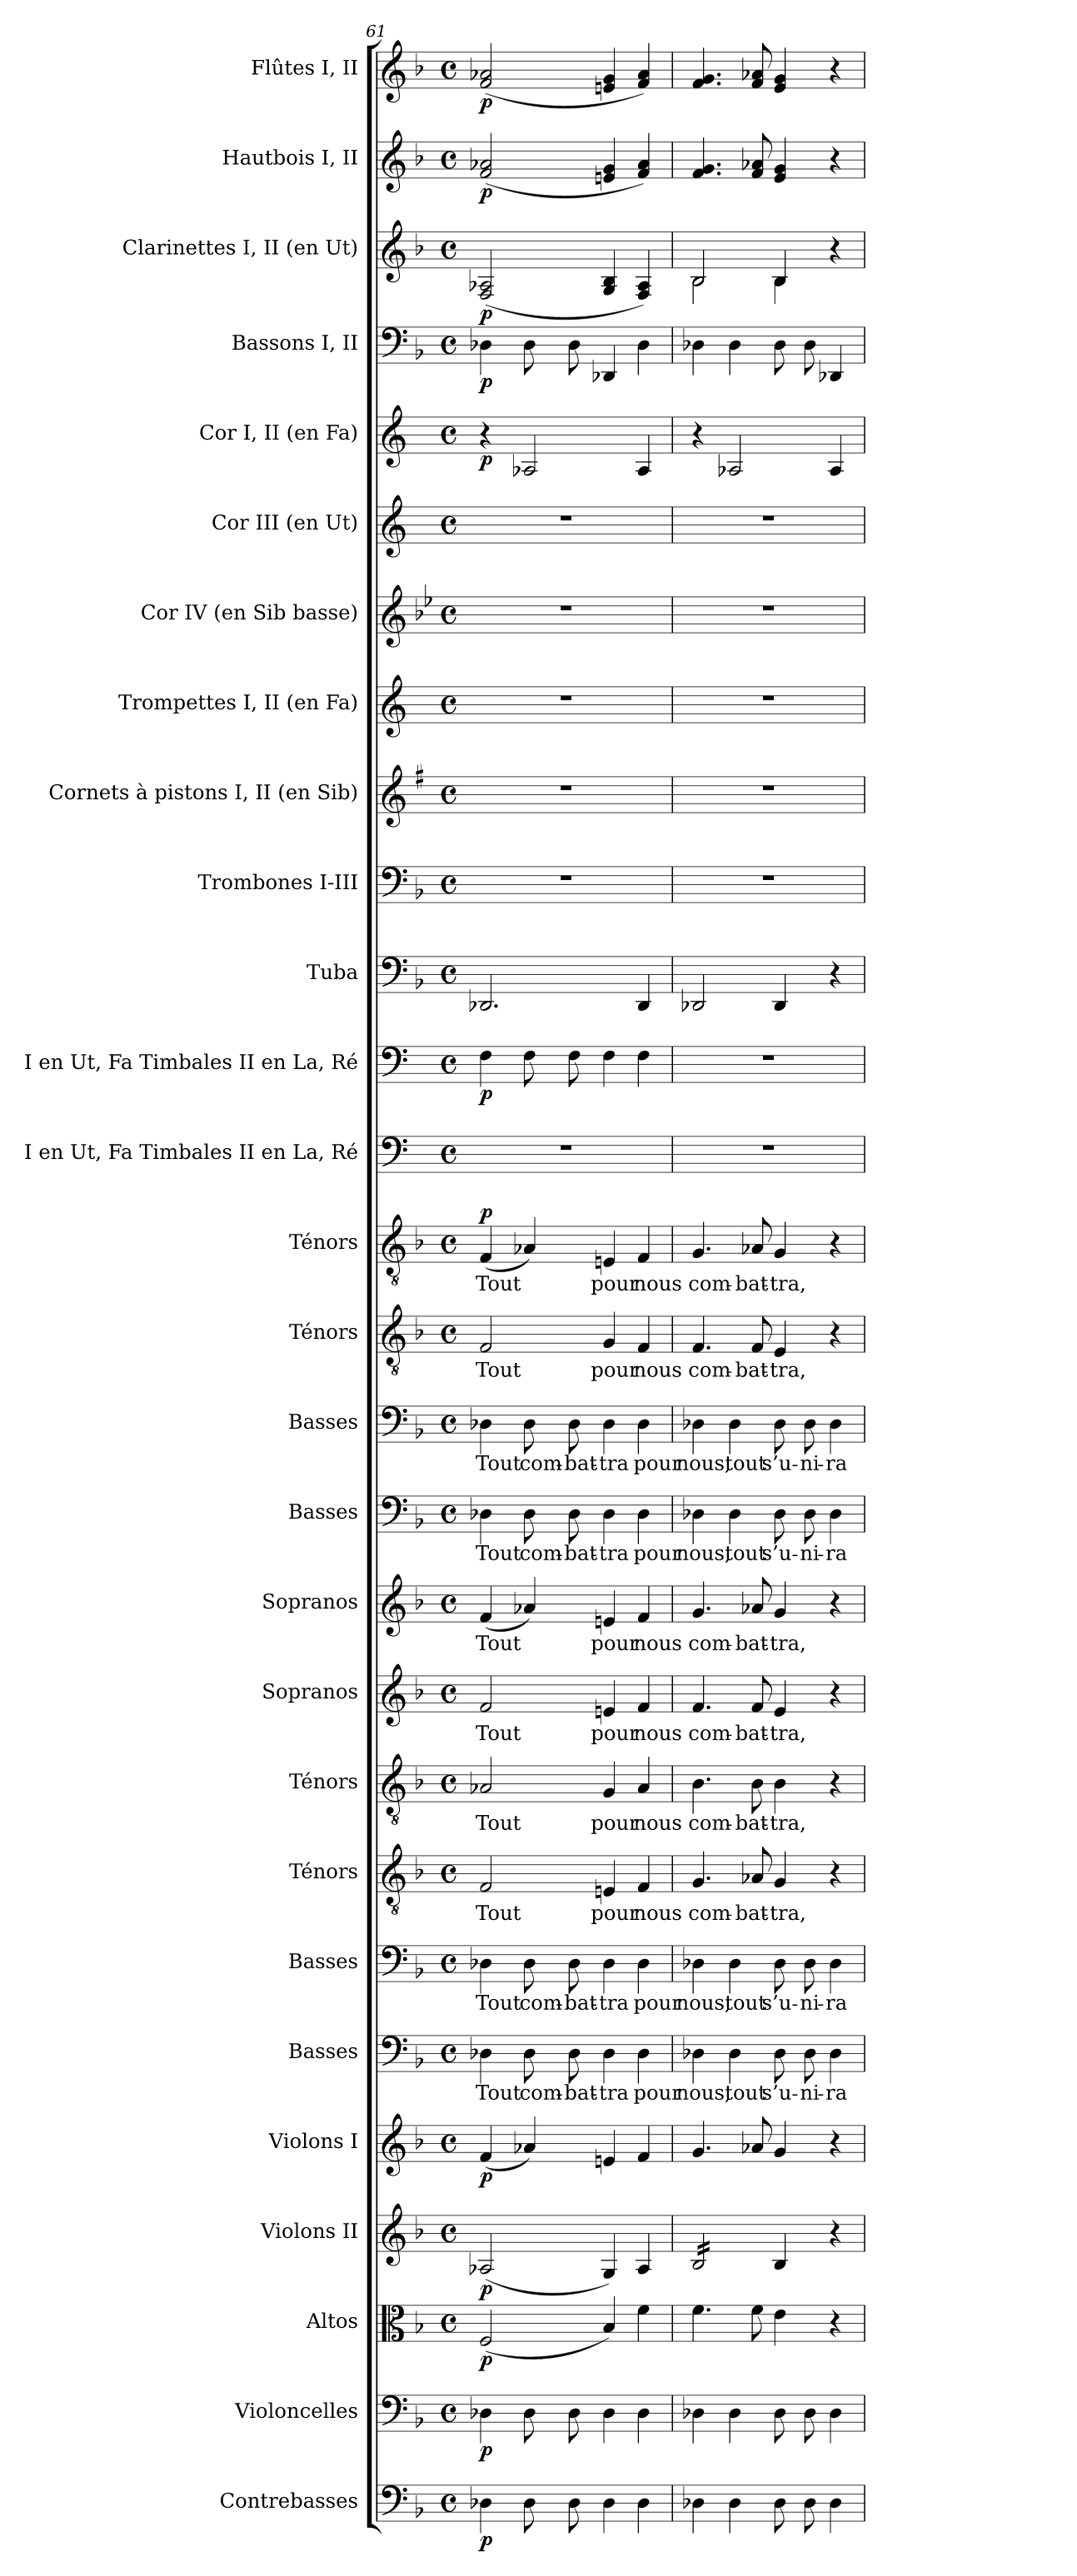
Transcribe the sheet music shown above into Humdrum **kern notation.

**kern	**dynam	**kern	**dynam	**kern	**dynam	**kern	**dynam	**kern	**dynam	**kern	**text	**kern	**text	**kern	**text	**kern	**text	**kern	**text	**kern	**text	**kern	**text	**kern	**text	**kern	**text	**kern	**text	**dynam	**kern	**kern	**dynam	**kern	**kern	**kern	**kern	**kern	**kern	**kern	**dynam	**kern	**dynam	**kern	**dynam	**kern	**dynam	**kern	**dynam
*part28	*part28	*part27	*part27	*part26	*part26	*part25	*part25	*part24	*part24	*part23	*part23	*part22	*part22	*part21	*part21	*part20	*part20	*part19	*part19	*part18	*part18	*part17	*part17	*part16	*part16	*part15	*part15	*part14	*part14	*part14	*part13	*part12	*part12	*part11	*part10	*part9	*part8	*part7	*part6	*part5	*part5	*part4	*part4	*part3	*part3	*part2	*part2	*part1	*part1
*staff28	*staff28	*staff27	*staff27	*staff26	*staff26	*staff25	*staff25	*staff24	*staff24	*staff23	*staff23	*staff22	*staff22	*staff21	*staff21	*staff20	*staff20	*staff19	*staff19	*staff18	*staff18	*staff17	*staff17	*staff16	*staff16	*staff15	*staff15	*staff14	*staff14	*staff14	*staff13	*staff12	*staff12	*staff11	*staff10	*staff9	*staff8	*staff7	*staff6	*staff5	*staff5	*staff4	*staff4	*staff3	*staff3	*staff2	*staff2	*staff1	*staff1
*I"Contrebasses	*	*I"Violoncelles	*	*I"Altos	*	*I"Violons II	*	*I"Violons I	*	*I"Basses	*	*I"Basses	*	*I"Ténors	*	*I"Ténors	*	*I"Sopranos	*	*I"Sopranos	*	*I"Basses	*	*I"Basses	*	*I"Ténors	*	*I"Ténors	*	*	*I"I en Ut, Fa  Timbales       II en La, Ré	*I"I en Ut, Fa  Timbales       II en La, Ré	*	*I"Tuba	*I"Trombones I-III	*I"Cornets à pistons I, II (en Sib)	*I"Trompettes I, II (en Fa)	*I"Cor IV (en Sib basse)	*I"Cor III (en Ut)	*I"Cor I, II (en Fa)	*	*I"Bassons I, II	*	*I"Clarinettes I, II (en Ut)	*	*I"Hautbois I, II	*	*I"Flûtes I, II	*
*I'Cb.	*	*I'Vlles	*	*I'Altos	*	*I'Vns II	*	*I'Vns I	*	*I'Basses	*	*I'Basses	*	*I'Tén.	*	*I'Tén.	*	*I'Sopr.	*	*I'Sopr.	*	*I'Basses	*	*I'Basses	*	*I'Tén.	*	*I'Tén.	*	*	*I'Timb.	*I'Timb.	*	*I'Tb.	*I'Trb.	*I'C.à p. (Sib)	*I'Tr. (Fa)	*I'Cor (Sib basse)	*I'Cor (Ut)	*I'Cor (Fa)	*	*I'Bns	*	*I'Cl. (Ut)	*	*I'Hb.	*	*I'Fl.	*
*clefF4	*	*clefF4	*	*clefC3	*	*clefG2	*	*clefG2	*	*clefF4	*	*clefF4	*	*clefGv2	*	*clefGv2	*	*clefG2	*	*clefG2	*	*clefF4	*	*clefF4	*	*clefGv2	*	*clefGv2	*	*	*clefF4	*clefF4	*	*clefF4	*clefF4	*clefG2	*clefG2	*clefG2	*clefG2	*clefG2	*	*clefF4	*	*clefG2	*	*clefG2	*	*clefG2	*
*ITrd7c12	*	*	*	*	*	*	*	*	*	*	*	*	*	*ITrd7c12	*	*ITrd7c12	*	*	*	*	*	*	*	*	*	*ITrd7c12	*	*ITrd7c12	*	*	*	*	*	*	*	*ITrd1c2	*ITrd-3c-5	*ITrd8c14	*ITrd7c12	*ITrd4c7	*	*	*	*	*	*	*	*	*
*k[b-]	*	*k[b-]	*	*k[b-]	*	*k[b-]	*	*k[b-]	*	*k[b-]	*	*k[b-]	*	*k[b-]	*	*k[b-]	*	*k[b-]	*	*k[b-]	*	*k[b-]	*	*k[b-]	*	*k[b-]	*	*k[b-]	*	*	*k[]	*k[]	*	*k[b-]	*k[b-]	*k[b-]	*k[b-]	*k[b-e-]	*k[]	*k[b-]	*	*k[b-]	*	*k[b-]	*	*k[b-]	*	*k[b-]	*
*F:	*	*F:	*	*F:	*	*F:	*	*F:	*	*F:	*	*F:	*	*F:	*	*F:	*	*F:	*	*F:	*	*F:	*	*F:	*	*F:	*	*F:	*	*	*C:	*C:	*	*F:	*F:	*F:	*F:	*B-:	*C:	*F:	*	*F:	*	*F:	*	*F:	*	*F:	*
*M4/4	*	*M4/4	*	*M4/4	*	*M4/4	*	*M4/4	*	*M4/4	*	*M4/4	*	*M4/4	*	*M4/4	*	*M4/4	*	*M4/4	*	*M4/4	*	*M4/4	*	*M4/4	*	*M4/4	*	*	*M4/4	*M4/4	*	*M4/4	*M4/4	*M4/4	*M4/4	*M4/4	*M4/4	*M4/4	*	*M4/4	*	*M4/4	*	*M4/4	*	*M4/4	*
*met(c)	*	*met(c)	*	*met(c)	*	*met(c)	*	*met(c)	*	*met(c)	*	*met(c)	*	*met(c)	*	*met(c)	*	*met(c)	*	*met(c)	*	*met(c)	*	*met(c)	*	*met(c)	*	*met(c)	*	*	*met(c)	*met(c)	*	*met(c)	*met(c)	*met(c)	*met(c)	*met(c)	*met(c)	*met(c)	*	*met(c)	*	*met(c)	*	*met(c)	*	*met(c)	*
=61	=61	=61	=61	=61	=61	=61	=61	=61	=61	=61	=61	=61	=61	=61	=61	=61	=61	=61	=61	=61	=61	=61	=61	=61	=61	=61	=61	=61	=61	=61	=61	=61	=61	=61	=61	=61	=61	=61	=61	=61	=61	=61	=61	=61	=61	=61	=61	=61	=61
!	!	!	!	!	!	!	!	!	!	!	!LO:LY:b:color=#000000	!	!	!	!	!	!	!	!	!	!	!	!	!	!	!	!	!	!	!	!	!	!	!	!	!	!	!	!	!	!	!	!	!	!	!	!	!	!
!	!	!	!	!	!	!	!	!	!	!	!	!	!LO:LY:b:color=#000000	!	!	!	!	!	!	!	!	!	!	!	!	!	!	!	!	!	!	!	!	!	!	!	!	!	!	!	!	!	!	!	!	!	!	!	!
!	!	!	!	!	!	!	!	!	!	!	!	!	!	!	!LO:LY:b:color=#000000	!	!	!	!	!	!	!	!	!	!	!	!	!	!	!	!	!	!	!	!	!	!	!	!	!	!	!	!	!	!	!	!	!	!
!	!	!	!	!	!	!	!	!	!	!	!	!	!	!	!	!	!LO:LY:b:color=#000000	!	!	!	!	!	!	!	!	!	!	!	!	!	!	!	!	!	!	!	!	!	!	!	!	!	!	!	!	!	!	!	!
!	!	!	!	!	!	!	!	!	!	!	!	!	!	!	!	!	!	!	!LO:LY:b:color=#000000	!	!	!	!	!	!	!	!	!	!	!	!	!	!	!	!	!	!	!	!	!	!	!	!	!	!	!	!	!	!
!	!	!	!	!	!	!	!	!	!	!	!	!	!	!	!	!	!	!	!	!	!LO:LY:b:color=#000000	!	!	!	!	!	!	!	!	!	!	!	!	!	!	!	!	!	!	!	!	!	!	!	!	!	!	!	!
!	!	!	!	!	!	!	!	!	!	!	!	!	!	!	!	!	!	!	!	!	!	!	!LO:LY:b:color=#000000	!	!	!	!	!	!	!	!	!	!	!	!	!	!	!	!	!	!	!	!	!	!	!	!	!	!
!	!	!	!	!	!	!	!	!	!	!	!	!	!	!	!	!	!	!	!	!	!	!	!	!	!LO:LY:b:color=#000000	!	!	!	!	!	!	!	!	!	!	!	!	!	!	!	!	!	!	!	!	!	!	!	!
!	!	!	!	!	!	!	!	!	!	!	!	!	!	!	!	!	!	!	!	!	!	!	!	!	!	!	!LO:LY:b:color=#000000	!	!	!	!	!	!	!	!	!	!	!	!	!	!	!	!	!	!	!	!	!	!
!	!	!	!	!	!	!	!	!	!	!	!	!	!	!	!	!	!	!	!	!	!	!	!	!	!	!	!	!	!LO:LY:b:color=#000000	!	!	!	!	!	!	!	!	!	!	!	!	!	!	!	!	!	!	!	!
4DD-Xi\	p	4D-Xi\	p	(2Fi/	p	(2A-Xi/	p	(4fi/	p	4D-Xi\	Tout	4D-Xi\	Tout	2FFi/	Tout	2AA-Xi/	Tout	2fi/	Tout	(4fi/	Tout	4D-Xi\	Tout	4D-Xi\	Tout	2FFi/	Tout	(4FFi/	Tout	p	1r	4Fi\	p	2.DD-Xi/	1r	1r	1r	1r	1r	4r	p	4D-Xi\	p	(2Fi/ 2A-Xi	p	(2fi/ 2a-Xi	p	(2fi/ 2a-Xi	p
!	!	!	!	!	!	!	!	!	!	!	!LO:LY:b:color=#000000	!	!	!	!	!	!	!	!	!	!	!	!	!	!	!	!	!	!	!	!	!	!	!	!	!	!	!	!	!	!	!	!	!	!	!	!	!	!
!	!	!	!	!	!	!	!	!	!	!	!	!	!LO:LY:b:color=#000000	!	!	!	!	!	!	!	!	!	!	!	!	!	!	!	!	!	!	!	!	!	!	!	!	!	!	!	!	!	!	!	!	!	!	!	!
!	!	!	!	!	!	!	!	!	!	!	!	!	!	!	!	!	!	!	!	!	!	!	!LO:LY:b:color=#000000	!	!	!	!	!	!	!	!	!	!	!	!	!	!	!	!	!	!	!	!	!	!	!	!	!	!
!	!	!	!	!	!	!	!	!	!	!	!	!	!	!	!	!	!	!	!	!	!	!	!	!	!LO:LY:b:color=#000000	!	!	!	!	!	!	!	!	!	!	!	!	!	!	!	!	!	!	!	!	!	!	!	!
8DD-i\	.	8D-i\	.	.	.	.	.	4a-Xi/)	.	8D-i\	com-	8D-i\	com-	.	.	.	.	.	.	4a-Xi/)	.	8D-i\	com-	8D-i\	com-	.	.	4AA-Xi/)	.	.	.	8Fi\	.	.	.	.	.	.	.	2D-Xi/	.	8D-i\	.	.	.	.	.	.	.
!	!	!	!	!	!	!	!	!	!	!	!LO:LY:b:color=#000000	!	!	!	!	!	!	!	!	!	!	!	!	!	!	!	!	!	!	!	!	!	!	!	!	!	!	!	!	!	!	!	!	!	!	!	!	!	!
!	!	!	!	!	!	!	!	!	!	!	!	!	!LO:LY:b:color=#000000	!	!	!	!	!	!	!	!	!	!	!	!	!	!	!	!	!	!	!	!	!	!	!	!	!	!	!	!	!	!	!	!	!	!	!	!
!	!	!	!	!	!	!	!	!	!	!	!	!	!	!	!	!	!	!	!	!	!	!	!LO:LY:b:color=#000000	!	!	!	!	!	!	!	!	!	!	!	!	!	!	!	!	!	!	!	!	!	!	!	!	!	!
!	!	!	!	!	!	!	!	!	!	!	!	!	!	!	!	!	!	!	!	!	!	!	!	!	!LO:LY:b:color=#000000	!	!	!	!	!	!	!	!	!	!	!	!	!	!	!	!	!	!	!	!	!	!	!	!
8DD-i\	.	8D-i\	.	.	.	.	.	.	.	8D-i\	-bat-	8D-i\	-bat-	.	.	.	.	.	.	.	.	8D-i\	-bat-	8D-i\	-bat-	.	.	.	.	.	.	8Fi\	.	.	.	.	.	.	.	.	.	8D-i\	.	.	.	.	.	.	.
!	!	!	!	!	!	!	!	!	!	!	!LO:LY:b:color=#000000	!	!	!	!	!	!	!	!	!	!	!	!	!	!	!	!	!	!	!	!	!	!	!	!	!	!	!	!	!	!	!	!	!	!	!	!	!	!
!	!	!	!	!	!	!	!	!	!	!	!	!	!LO:LY:b:color=#000000	!	!	!	!	!	!	!	!	!	!	!	!	!	!	!	!	!	!	!	!	!	!	!	!	!	!	!	!	!	!	!	!	!	!	!	!
!	!	!	!	!	!	!	!	!	!	!	!	!	!	!	!LO:LY:b:color=#000000	!	!	!	!	!	!	!	!	!	!	!	!	!	!	!	!	!	!	!	!	!	!	!	!	!	!	!	!	!	!	!	!	!	!
!	!	!	!	!	!	!	!	!	!	!	!	!	!	!	!	!	!LO:LY:b:color=#000000	!	!	!	!	!	!	!	!	!	!	!	!	!	!	!	!	!	!	!	!	!	!	!	!	!	!	!	!	!	!	!	!
!	!	!	!	!	!	!	!	!	!	!	!	!	!	!	!	!	!	!	!LO:LY:b:color=#000000	!	!	!	!	!	!	!	!	!	!	!	!	!	!	!	!	!	!	!	!	!	!	!	!	!	!	!	!	!	!
!	!	!	!	!	!	!	!	!	!	!	!	!	!	!	!	!	!	!	!	!	!LO:LY:b:color=#000000	!	!	!	!	!	!	!	!	!	!	!	!	!	!	!	!	!	!	!	!	!	!	!	!	!	!	!	!
!	!	!	!	!	!	!	!	!	!	!	!	!	!	!	!	!	!	!	!	!	!	!	!LO:LY:b:color=#000000	!	!	!	!	!	!	!	!	!	!	!	!	!	!	!	!	!	!	!	!	!	!	!	!	!	!
!	!	!	!	!	!	!	!	!	!	!	!	!	!	!	!	!	!	!	!	!	!	!	!	!	!LO:LY:b:color=#000000	!	!	!	!	!	!	!	!	!	!	!	!	!	!	!	!	!	!	!	!	!	!	!	!
!	!	!	!	!	!	!	!	!	!	!	!	!	!	!	!	!	!	!	!	!	!	!	!	!	!	!	!LO:LY:b:color=#000000	!	!	!	!	!	!	!	!	!	!	!	!	!	!	!	!	!	!	!	!	!	!
!	!	!	!	!	!	!	!	!	!	!	!	!	!	!	!	!	!	!	!	!	!	!	!	!	!	!	!	!	!LO:LY:b:color=#000000	!	!	!	!	!	!	!	!	!	!	!	!	!	!	!	!	!	!	!	!
4DD-i\	.	4D-i\	.	4B-i/)	.	4Gi/)	.	4eni/	.	4D-i\	-tra	4D-i\	-tra	4EEni/	pour	4GGi/	pour	4eni/	pour	4eni/	pour	4D-i\	-tra	4D-i\	-tra	4GGi/	pour	4EEni/	pour	.	.	4Fi\	.	.	.	.	.	.	.	.	.	4DD-Xi/	.	4Gi/ 4B-i	.	4eni/ 4gi	.	4eni/ 4gi	.
!	!	!	!	!	!	!	!	!	!	!	!LO:LY:b:color=#000000	!	!	!	!	!	!	!	!	!	!	!	!	!	!	!	!	!	!	!	!	!	!	!	!	!	!	!	!	!	!	!	!	!	!	!	!	!	!
!	!	!	!	!	!	!	!	!	!	!	!	!	!LO:LY:b:color=#000000	!	!	!	!	!	!	!	!	!	!	!	!	!	!	!	!	!	!	!	!	!	!	!	!	!	!	!	!	!	!	!	!	!	!	!	!
!	!	!	!	!	!	!	!	!	!	!	!	!	!	!	!LO:LY:b:color=#000000	!	!	!	!	!	!	!	!	!	!	!	!	!	!	!	!	!	!	!	!	!	!	!	!	!	!	!	!	!	!	!	!	!	!
!	!	!	!	!	!	!	!	!	!	!	!	!	!	!	!	!	!LO:LY:b:color=#000000	!	!	!	!	!	!	!	!	!	!	!	!	!	!	!	!	!	!	!	!	!	!	!	!	!	!	!	!	!	!	!	!
!	!	!	!	!	!	!	!	!	!	!	!	!	!	!	!	!	!	!	!LO:LY:b:color=#000000	!	!	!	!	!	!	!	!	!	!	!	!	!	!	!	!	!	!	!	!	!	!	!	!	!	!	!	!	!	!
!	!	!	!	!	!	!	!	!	!	!	!	!	!	!	!	!	!	!	!	!	!LO:LY:b:color=#000000	!	!	!	!	!	!	!	!	!	!	!	!	!	!	!	!	!	!	!	!	!	!	!	!	!	!	!	!
!	!	!	!	!	!	!	!	!	!	!	!	!	!	!	!	!	!	!	!	!	!	!	!LO:LY:b:color=#000000	!	!	!	!	!	!	!	!	!	!	!	!	!	!	!	!	!	!	!	!	!	!	!	!	!	!
!	!	!	!	!	!	!	!	!	!	!	!	!	!	!	!	!	!	!	!	!	!	!	!	!	!LO:LY:b:color=#000000	!	!	!	!	!	!	!	!	!	!	!	!	!	!	!	!	!	!	!	!	!	!	!	!
!	!	!	!	!	!	!	!	!	!	!	!	!	!	!	!	!	!	!	!	!	!	!	!	!	!	!	!LO:LY:b:color=#000000	!	!	!	!	!	!	!	!	!	!	!	!	!	!	!	!	!	!	!	!	!	!
!	!	!	!	!	!	!	!	!	!	!	!	!	!	!	!	!	!	!	!	!	!	!	!	!	!	!	!	!	!LO:LY:b:color=#000000	!	!	!	!	!	!	!	!	!	!	!	!	!	!	!	!	!	!	!	!
4DD-i\	.	4D-i\	.	4fi\	.	4A-i/	.	4fi/	.	4D-i\	pour	4D-i\	pour	4FFi/	nous	4AA-i/	nous	4fi/	nous	4fi/	nous	4D-i\	pour	4D-i\	pour	4FFi/	nous	4FFi/	nous	.	.	4Fi\	.	4DD-i/	.	.	.	.	.	4D-i/	.	4D-i\	.	4Fi/ 4A-i)	.	4fi/ 4a-i)	.	4fi/ 4a-i)	.
=62	=62	=62	=62	=62	=62	=62	=62	=62	=62	=62	=62	=62	=62	=62	=62	=62	=62	=62	=62	=62	=62	=62	=62	=62	=62	=62	=62	=62	=62	=62	=62	=62	=62	=62	=62	=62	=62	=62	=62	=62	=62	=62	=62	=62	=62	=62	=62	=62	=62
!	!	!	!	!	!	!	!	!	!	!	!LO:LY:b:color=#000000	!	!	!	!	!	!	!	!	!	!	!	!	!	!	!	!	!	!	!	!	!	!	!	!	!	!	!	!	!	!	!	!	!	!	!	!	!	!
!	!	!	!	!	!	!	!	!	!	!	!	!	!LO:LY:b:color=#000000	!	!	!	!	!	!	!	!	!	!	!	!	!	!	!	!	!	!	!	!	!	!	!	!	!	!	!	!	!	!	!	!	!	!	!	!
!	!	!	!	!	!	!	!	!	!	!	!	!	!	!	!LO:LY:b:color=#000000	!	!	!	!	!	!	!	!	!	!	!	!	!	!	!	!	!	!	!	!	!	!	!	!	!	!	!	!	!	!	!	!	!	!
!	!	!	!	!	!	!	!	!	!	!	!	!	!	!	!	!	!LO:LY:b:color=#000000	!	!	!	!	!	!	!	!	!	!	!	!	!	!	!	!	!	!	!	!	!	!	!	!	!	!	!	!	!	!	!	!
!	!	!	!	!	!	!	!	!	!	!	!	!	!	!	!	!	!	!	!LO:LY:b:color=#000000	!	!	!	!	!	!	!	!	!	!	!	!	!	!	!	!	!	!	!	!	!	!	!	!	!	!	!	!	!	!
!	!	!	!	!	!	!	!	!	!	!	!	!	!	!	!	!	!	!	!	!	!LO:LY:b:color=#000000	!	!	!	!	!	!	!	!	!	!	!	!	!	!	!	!	!	!	!	!	!	!	!	!	!	!	!	!
!	!	!	!	!	!	!	!	!	!	!	!	!	!	!	!	!	!	!	!	!	!	!	!LO:LY:b:color=#000000	!	!	!	!	!	!	!	!	!	!	!	!	!	!	!	!	!	!	!	!	!	!	!	!	!	!
!	!	!	!	!	!	!	!	!	!	!	!	!	!	!	!	!	!	!	!	!	!	!	!	!	!LO:LY:b:color=#000000	!	!	!	!	!	!	!	!	!	!	!	!	!	!	!	!	!	!	!	!	!	!	!	!
!	!	!	!	!	!	!	!	!	!	!	!	!	!	!	!	!	!	!	!	!	!	!	!	!	!	!	!LO:LY:b:color=#000000	!	!	!	!	!	!	!	!	!	!	!	!	!	!	!	!	!	!	!	!	!	!
!	!	!	!	!	!	!	!	!	!	!	!	!	!	!	!	!	!	!	!	!	!	!	!	!	!	!	!	!	!LO:LY:b:color=#000000	!	!	!	!	!	!	!	!	!	!	!	!	!	!	!	!	!	!	!	!
*	*	*	*	*	*	*	*	*	*	*	*	*	*	*	*	*	*	*	*	*	*	*	*	*	*	*	*	*	*	*	*	*	*	*	*	*	*	*	*	*	*	*	*	*^	*	*	*	*	*
*	*	*	*	*	*	*tremolo	*	*	*	*	*	*	*	*	*	*	*	*	*	*	*	*	*	*	*	*	*	*	*	*	*	*	*	*	*	*	*	*	*	*	*	*	*	*	*	*	*	*	*	*
4DD-Xi\	.	4D-Xi\	.	4.fi\	.	16B-i/LL	.	4.gi/	.	4D-Xi\	nous,	4D-Xi\	nous,	4.GGi/	com-	4.BB-i\	com-	4.fi/	com-	4.gi/	com-	4D-Xi\	nous,	4D-Xi\	nous,	4.FFi/	com-	4.GGi/	com-	.	1r	1r	.	2DD-Xi/	1r	1r	1r	1r	1r	4r	.	4D-Xi\	.	2B-i/	2B-i\	.	4.fi/ 4.gi	.	4.fi/ 4.gi	.
.	.	.	.	.	.	16B-i/	.	.	.	.	.	.	.	.	.	.	.	.	.	.	.	.	.	.	.	.	.	.	.	.	.	.	.	.	.	.	.	.	.	.	.	.	.	.	.	.	.	.	.	.
.	.	.	.	.	.	16B-i/	.	.	.	.	.	.	.	.	.	.	.	.	.	.	.	.	.	.	.	.	.	.	.	.	.	.	.	.	.	.	.	.	.	.	.	.	.	.	.	.	.	.	.	.
.	.	.	.	.	.	16B-i/	.	.	.	.	.	.	.	.	.	.	.	.	.	.	.	.	.	.	.	.	.	.	.	.	.	.	.	.	.	.	.	.	.	.	.	.	.	.	.	.	.	.	.	.
!	!	!	!	!	!	!	!	!	!	!	!LO:LY:b:color=#000000	!	!	!	!	!	!	!	!	!	!	!	!	!	!	!	!	!	!	!	!	!	!	!	!	!	!	!	!	!	!	!	!	!	!	!	!	!	!	!
!	!	!	!	!	!	!	!	!	!	!	!	!	!LO:LY:b:color=#000000	!	!	!	!	!	!	!	!	!	!	!	!	!	!	!	!	!	!	!	!	!	!	!	!	!	!	!	!	!	!	!	!	!	!	!	!	!
!	!	!	!	!	!	!	!	!	!	!	!	!	!	!	!	!	!	!	!	!	!	!	!LO:LY:b:color=#000000	!	!	!	!	!	!	!	!	!	!	!	!	!	!	!	!	!	!	!	!	!	!	!	!	!	!	!
!	!	!	!	!	!	!	!	!	!	!	!	!	!	!	!	!	!	!	!	!	!	!	!	!	!LO:LY:b:color=#000000	!	!	!	!	!	!	!	!	!	!	!	!	!	!	!	!	!	!	!	!	!	!	!	!	!
4DD-i\	.	4D-i\	.	.	.	16B-i/	.	.	.	4D-i\	tout	4D-i\	tout	.	.	.	.	.	.	.	.	4D-i\	tout	4D-i\	tout	.	.	.	.	.	.	.	.	.	.	.	.	.	.	2D-Xi/	.	4D-i\	.	.	.	.	.	.	.	.
.	.	.	.	.	.	16B-i/	.	.	.	.	.	.	.	.	.	.	.	.	.	.	.	.	.	.	.	.	.	.	.	.	.	.	.	.	.	.	.	.	.	.	.	.	.	.	.	.	.	.	.	.
!	!	!	!	!	!	!	!	!	!	!	!	!	!	!	!LO:LY:b:color=#000000	!	!	!	!	!	!	!	!	!	!	!	!	!	!	!	!	!	!	!	!	!	!	!	!	!	!	!	!	!	!	!	!	!	!	!
!	!	!	!	!	!	!	!	!	!	!	!	!	!	!	!	!	!LO:LY:b:color=#000000	!	!	!	!	!	!	!	!	!	!	!	!	!	!	!	!	!	!	!	!	!	!	!	!	!	!	!	!	!	!	!	!	!
!	!	!	!	!	!	!	!	!	!	!	!	!	!	!	!	!	!	!	!LO:LY:b:color=#000000	!	!	!	!	!	!	!	!	!	!	!	!	!	!	!	!	!	!	!	!	!	!	!	!	!	!	!	!	!	!	!
!	!	!	!	!	!	!	!	!	!	!	!	!	!	!	!	!	!	!	!	!	!LO:LY:b:color=#000000	!	!	!	!	!	!	!	!	!	!	!	!	!	!	!	!	!	!	!	!	!	!	!	!	!	!	!	!	!
!	!	!	!	!	!	!	!	!	!	!	!	!	!	!	!	!	!	!	!	!	!	!	!	!	!	!	!LO:LY:b:color=#000000	!	!	!	!	!	!	!	!	!	!	!	!	!	!	!	!	!	!	!	!	!	!	!
!	!	!	!	!	!	!	!	!	!	!	!	!	!	!	!	!	!	!	!	!	!	!	!	!	!	!	!	!	!LO:LY:b:color=#000000	!	!	!	!	!	!	!	!	!	!	!	!	!	!	!	!	!	!	!	!	!
.	.	.	.	8fi\	.	16B-i/	.	8a-Xi/	.	.	.	.	.	8AA-Xi/	-bat-	8BB-i\	-bat-	8fi/	-bat-	8a-Xi/	-bat-	.	.	.	.	8FFi/	-bat-	8AA-Xi/	-bat-	.	.	.	.	.	.	.	.	.	.	.	.	.	.	.	.	.	8fi/ 8a-Xi	.	8fi/ 8a-Xi	.
.	.	.	.	.	.	16B-i/JJ	.	.	.	.	.	.	.	.	.	.	.	.	.	.	.	.	.	.	.	.	.	.	.	.	.	.	.	.	.	.	.	.	.	.	.	.	.	.	.	.	.	.	.	.
*	*	*	*	*	*	*Xtremolo	*	*	*	*	*	*	*	*	*	*	*	*	*	*	*	*	*	*	*	*	*	*	*	*	*	*	*	*	*	*	*	*	*	*	*	*	*	*	*	*	*	*	*	*
!	!	!	!	!	!	!	!	!	!	!	!LO:LY:b:color=#000000	!	!	!	!	!	!	!	!	!	!	!	!	!	!	!	!	!	!	!	!	!	!	!	!	!	!	!	!	!	!	!	!	!	!	!	!	!	!	!
!	!	!	!	!	!	!	!	!	!	!	!	!	!LO:LY:b:color=#000000	!	!	!	!	!	!	!	!	!	!	!	!	!	!	!	!	!	!	!	!	!	!	!	!	!	!	!	!	!	!	!	!	!	!	!	!	!
!	!	!	!	!	!	!	!	!	!	!	!	!	!	!	!LO:LY:b:color=#000000	!	!	!	!	!	!	!	!	!	!	!	!	!	!	!	!	!	!	!	!	!	!	!	!	!	!	!	!	!	!	!	!	!	!	!
!	!	!	!	!	!	!	!	!	!	!	!	!	!	!	!	!	!LO:LY:b:color=#000000	!	!	!	!	!	!	!	!	!	!	!	!	!	!	!	!	!	!	!	!	!	!	!	!	!	!	!	!	!	!	!	!	!
!	!	!	!	!	!	!	!	!	!	!	!	!	!	!	!	!	!	!	!LO:LY:b:color=#000000	!	!	!	!	!	!	!	!	!	!	!	!	!	!	!	!	!	!	!	!	!	!	!	!	!	!	!	!	!	!	!
!	!	!	!	!	!	!	!	!	!	!	!	!	!	!	!	!	!	!	!	!	!LO:LY:b:color=#000000	!	!	!	!	!	!	!	!	!	!	!	!	!	!	!	!	!	!	!	!	!	!	!	!	!	!	!	!	!
!	!	!	!	!	!	!	!	!	!	!	!	!	!	!	!	!	!	!	!	!	!	!	!LO:LY:b:color=#000000	!	!	!	!	!	!	!	!	!	!	!	!	!	!	!	!	!	!	!	!	!	!	!	!	!	!	!
!	!	!	!	!	!	!	!	!	!	!	!	!	!	!	!	!	!	!	!	!	!	!	!	!	!LO:LY:b:color=#000000	!	!	!	!	!	!	!	!	!	!	!	!	!	!	!	!	!	!	!	!	!	!	!	!	!
!	!	!	!	!	!	!	!	!	!	!	!	!	!	!	!	!	!	!	!	!	!	!	!	!	!	!	!LO:LY:b:color=#000000	!	!	!	!	!	!	!	!	!	!	!	!	!	!	!	!	!	!	!	!	!	!	!
!	!	!	!	!	!	!	!	!	!	!	!	!	!	!	!	!	!	!	!	!	!	!	!	!	!	!	!	!	!LO:LY:b:color=#000000	!	!	!	!	!	!	!	!	!	!	!	!	!	!	!	!	!	!	!	!	!
8DD-i\	.	8D-i\	.	4ei\	.	4B-i/	.	4gi/	.	8D-i\	s’u-	8D-i\	s’u-	4GGi/	-tra,	4BB-i\	-tra,	4ei/	-tra,	4gi/	-tra,	8D-i\	s’u-	8D-i\	s’u-	4EEi/	-tra,	4GGi/	-tra,	.	.	.	.	4DD-i/	.	.	.	.	.	.	.	8D-i\	.	4B-i/	4B-i\	.	4ei/ 4gi	.	4ei/ 4gi	.
!	!	!	!	!	!	!	!	!	!	!	!LO:LY:b:color=#000000	!	!	!	!	!	!	!	!	!	!	!	!	!	!	!	!	!	!	!	!	!	!	!	!	!	!	!	!	!	!	!	!	!	!	!	!	!	!	!
!	!	!	!	!	!	!	!	!	!	!	!	!	!LO:LY:b:color=#000000	!	!	!	!	!	!	!	!	!	!	!	!	!	!	!	!	!	!	!	!	!	!	!	!	!	!	!	!	!	!	!	!	!	!	!	!	!
!	!	!	!	!	!	!	!	!	!	!	!	!	!	!	!	!	!	!	!	!	!	!	!LO:LY:b:color=#000000	!	!	!	!	!	!	!	!	!	!	!	!	!	!	!	!	!	!	!	!	!	!	!	!	!	!	!
!	!	!	!	!	!	!	!	!	!	!	!	!	!	!	!	!	!	!	!	!	!	!	!	!	!LO:LY:b:color=#000000	!	!	!	!	!	!	!	!	!	!	!	!	!	!	!	!	!	!	!	!	!	!	!	!	!
8DD-i\	.	8D-i\	.	.	.	.	.	.	.	8D-i\	-ni-	8D-i\	-ni-	.	.	.	.	.	.	.	.	8D-i\	-ni-	8D-i\	-ni-	.	.	.	.	.	.	.	.	.	.	.	.	.	.	.	.	8D-i\	.	.	.	.	.	.	.	.
!	!	!	!	!	!	!	!	!	!	!	!LO:LY:b:color=#000000	!	!	!	!	!	!	!	!	!	!	!	!	!	!	!	!	!	!	!	!	!	!	!	!	!	!	!	!	!	!	!	!	!	!	!	!	!	!	!
!	!	!	!	!	!	!	!	!	!	!	!	!	!LO:LY:b:color=#000000	!	!	!	!	!	!	!	!	!	!	!	!	!	!	!	!	!	!	!	!	!	!	!	!	!	!	!	!	!	!	!	!	!	!	!	!	!
!	!	!	!	!	!	!	!	!	!	!	!	!	!	!	!	!	!	!	!	!	!	!	!LO:LY:b:color=#000000	!	!	!	!	!	!	!	!	!	!	!	!	!	!	!	!	!	!	!	!	!	!	!	!	!	!	!
!	!	!	!	!	!	!	!	!	!	!	!	!	!	!	!	!	!	!	!	!	!	!	!	!	!LO:LY:b:color=#000000	!	!	!	!	!	!	!	!	!	!	!	!	!	!	!	!	!	!	!	!	!	!	!	!	!
4DD-i\	.	4D-i\	.	4r	.	4r	.	4r	.	4D-i\	-ra	4D-i\	-ra	4r	.	4r	.	4r	.	4r	.	4D-i\	-ra	4D-i\	-ra	4r	.	4r	.	.	.	.	.	4r	.	.	.	.	.	4D-i/	.	4DD-Xi/	.	4r	4ryy	.	4r	.	4r	.
*	*	*	*	*	*	*	*	*	*	*	*	*	*	*	*	*	*	*	*	*	*	*	*	*	*	*	*	*	*	*	*	*	*	*	*	*	*	*	*	*	*	*	*	*v	*v	*	*	*	*	*
=	=	=	=	=	=	=	=	=	=	=	=	=	=	=	=	=	=	=	=	=	=	=	=	=	=	=	=	=	=	=	=	=	=	=	=	=	=	=	=	=	=	=	=	=	=	=	=	=	=
*-	*-	*-	*-	*-	*-	*-	*-	*-	*-	*-	*-	*-	*-	*-	*-	*-	*-	*-	*-	*-	*-	*-	*-	*-	*-	*-	*-	*-	*-	*-	*-	*-	*-	*-	*-	*-	*-	*-	*-	*-	*-	*-	*-	*-	*-	*-	*-	*-	*-
